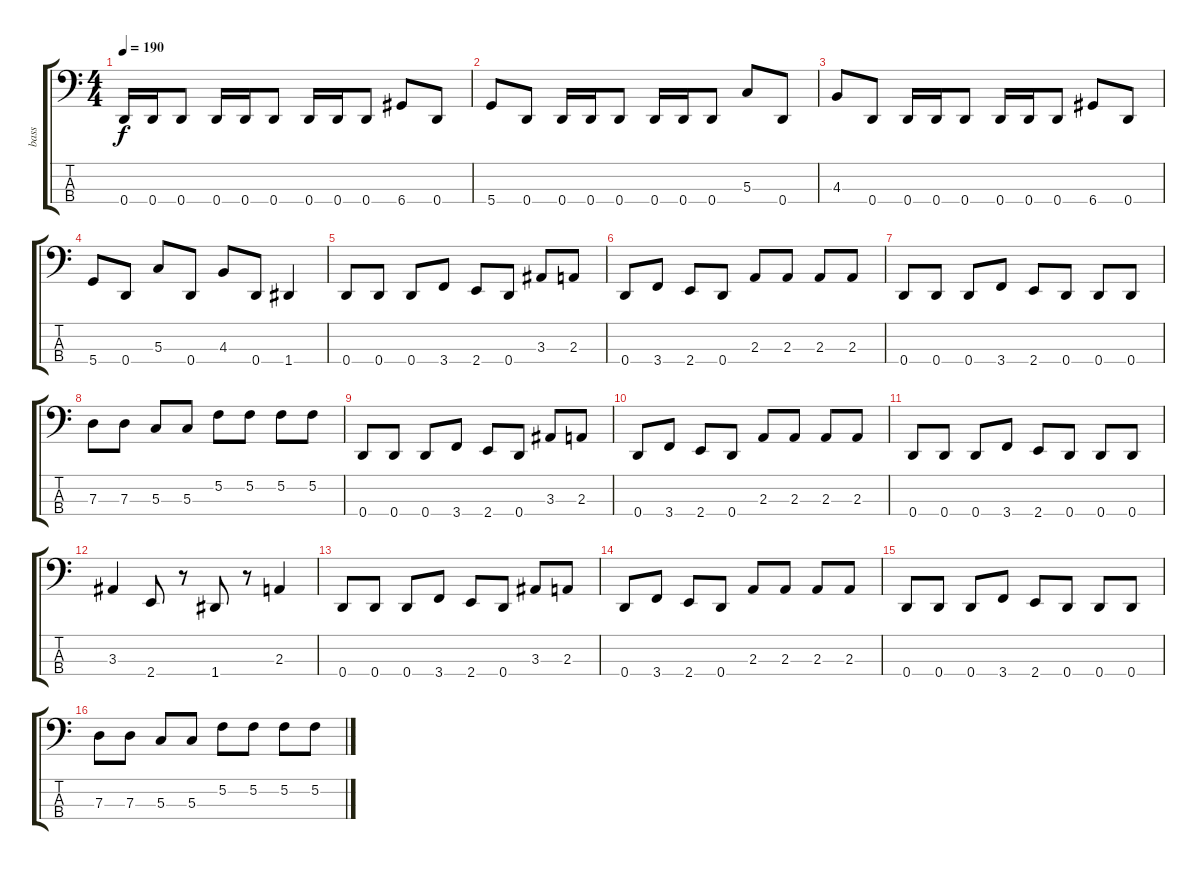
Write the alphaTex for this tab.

\track ("bass" "bass") {instrument electricbasspick}
\staff {score tabs}
\tuning (F2 C2 G1 D1) {hide}
\ts (4 4)
\tempo 190
\clef f4
\ks c
0.4.16{dy f} 0.4.16 0.4.8 0.4.16 0.4.16 0.4.8 0.4.16 0.4.16 0.4.8 6.4.8 0.4.8 |
5.4.8 0.4.8 0.4.16 0.4.16 0.4.8 0.4.16 0.4.16 0.4.8 5.3.8 0.4.8 |
4.3.8 0.4.8 0.4.16 0.4.16 0.4.8 0.4.16 0.4.16 0.4.8 6.4.8 0.4.8 |
5.4.8 0.4.8 5.3.8 0.4.8 4.3.8 0.4.8 1.4.4 |
0.4.8 0.4.8 0.4.8 3.4.8 2.4.8 0.4.8 3.3.8 2.3.8 |
0.4.8 3.4.8 2.4.8 0.4.8 2.3.8 2.3.8 2.3.8 2.3.8 |
0.4.8 0.4.8 0.4.8 3.4.8 2.4.8 0.4.8 0.4.8 0.4.8 |
7.3.8 7.3.8 5.3.8 5.3.8 5.2.8 5.2.8 5.2.8 5.2.8 |
0.4.8 0.4.8 0.4.8 3.4.8 2.4.8 0.4.8 3.3.8 2.3.8 |
0.4.8 3.4.8 2.4.8 0.4.8 2.3.8 2.3.8 2.3.8 2.3.8 |
0.4.8 0.4.8 0.4.8 3.4.8 2.4.8 0.4.8 0.4.8 0.4.8 |
3.3.4 2.4.8 r.8 1.4.8 r.8 2.3.4 |
0.4.8 0.4.8 0.4.8 3.4.8 2.4.8 0.4.8 3.3.8 2.3.8 |
0.4.8 3.4.8 2.4.8 0.4.8 2.3.8 2.3.8 2.3.8 2.3.8 |
0.4.8 0.4.8 0.4.8 3.4.8 2.4.8 0.4.8 0.4.8 0.4.8 |
7.3.8 7.3.8 5.3.8 5.3.8 5.2.8 5.2.8 5.2.8 5.2.8
